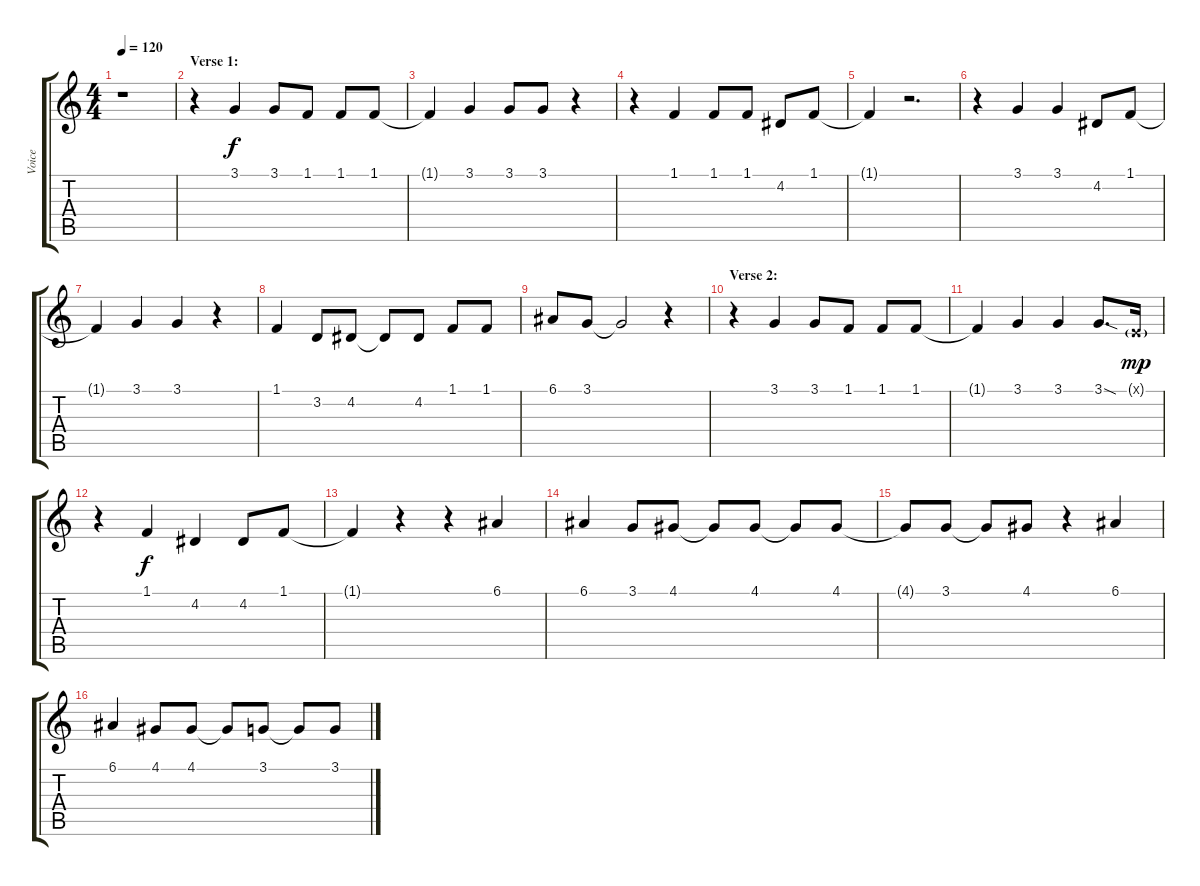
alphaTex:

\track ("Voice" "Voice") {instrument oboe}
\staff {score tabs}
\tuning (E4 B3 G3 D3 A2 E2) {hide}
\ts (4 4)
\tempo 120
\clef g2
\ks c
r.1{dy f} |
\section ("" "Verse 1:")
r.4 3.1.4 3.1.8 1.1.8 1.1.8 1.1.8 |
1.1{t}.4 3.1.4 3.1.8 3.1.8 r.4 |
r.4 1.1.4 1.1.8 1.1.8 4.2.8 1.1.8 |
1.1{t}.4 r.2{d} |
r.4 3.1.4 3.1.4 4.2.8 1.1.8 |
1.1{t}.4 3.1.4 3.1.4 r.4 |
1.1.4 3.2.8 4.2.8 4.2{t}.8 4.2.8 1.1.8 1.1.8 |
6.1.8 3.1.8 3.1{t}.2 r.4 |
\section ("" "Verse 2:")
r.4 3.1.4 3.1.8 1.1.8 1.1.8 1.1.8 |
1.1{t}.4 3.1.4 3.1.4 3.1{sod}.8{d} 0.1{g x}.16{dy mp} |
r.4 1.1.4{dy f} 4.2.4 4.2.8 1.1.8 |
1.1{t}.4 r.4 r.4 6.1.4 |
6.1.4 3.1.8 4.1.8 4.1{t}.8 4.1.8 4.1{t}.8 4.1.8 |
4.1{t}.8 3.1.8 3.1{t}.8 4.1.8 r.4 6.1.4 |
6.1.4 4.1.8 4.1.8 4.1{t}.8 3.1.8 3.1{t}.8 3.1.8
